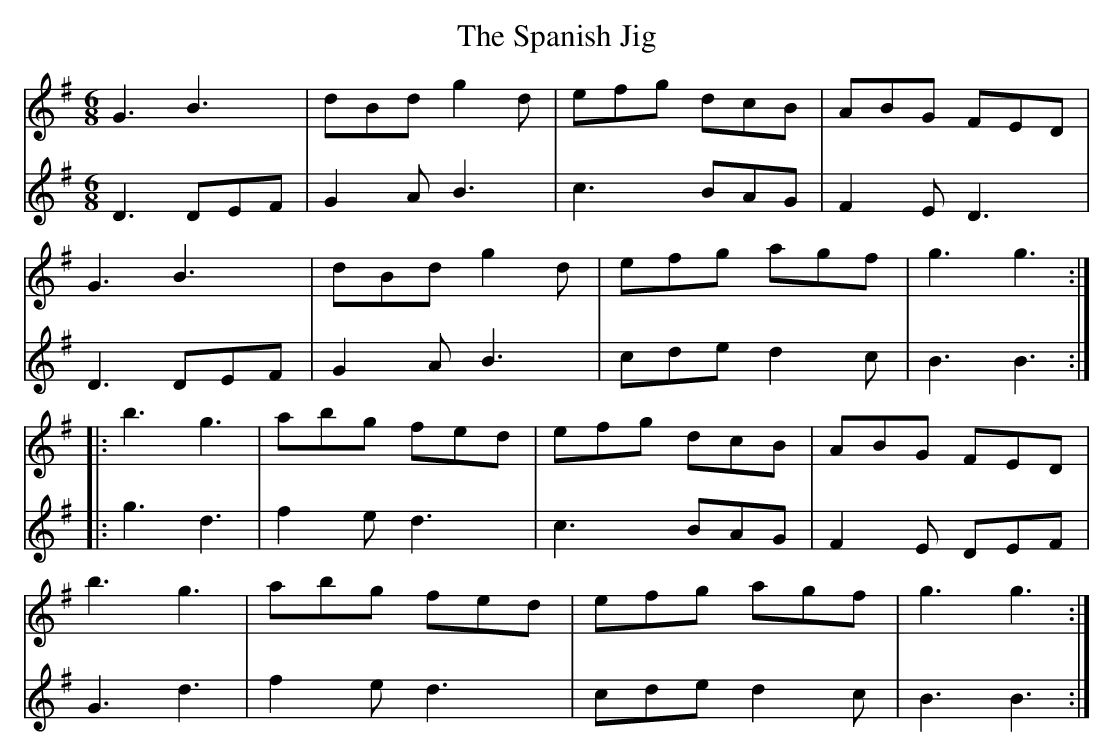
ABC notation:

X:1
T:The Spanish Jig
M:6/8
K:G
V:1
V:2
V:1
G3 B3|dBd g2d|efg dcB|ABG FED|
G3 B3|dBd g2d|efg agf|g3g3:|
|:b3g3|abg fed|efg dcB|ABG FED|
b3 g3|abg fed|efg agf|g3 g3:|
V:2
D3 DEF| G2AB3| c3 BAG|F2ED3|
D3 DEF| G2AB3| cde d2c|B3 B3::
g3d3|f2ed3|c3BAG |F2E DEF|
G3d3|f2ed3|cde d2c |B3B3:|
